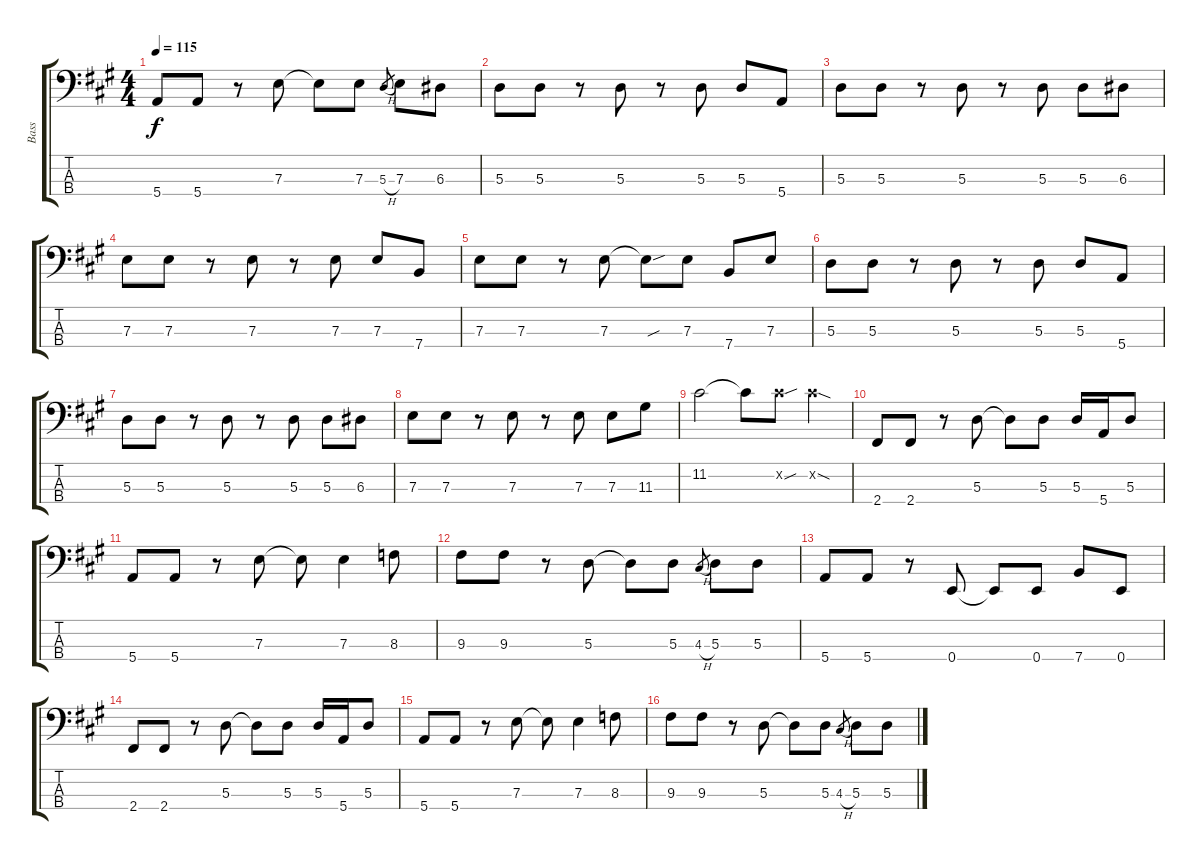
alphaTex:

\track ("Bass" "Bass") {instrument electricbassfinger}
\staff {score tabs}
\tuning (G2 D2 A1 E1) {hide}
\ts (4 4)
\tempo 115
\clef f4
\ks a
5.4.8{dy f} 5.4.8 r.8 7.3.8 7.3{t}.8 7.3.8 5.3{h}.8{gr} 7.3.8 6.3.8 |
5.3.8 5.3.8 r.8 5.3.8 r.8 5.3.8 5.3.8 5.4.8 |
5.3.8 5.3.8 r.8 5.3.8 r.8 5.3.8 5.3.8 6.3.8 |
7.3.8 7.3.8 r.8 7.3.8 r.8 7.3.8 7.3.8 7.4.8 |
7.3.8 7.3.8 r.8 7.3.8 7.3{sou t}.8 7.3.8 7.4.8 7.3.8 |
5.3.8 5.3.8 r.8 5.3.8 r.8 5.3.8 5.3.8 5.4.8 |
5.3.8 5.3.8 r.8 5.3.8 r.8 5.3.8 5.3.8 6.3.8 |
7.3.8 7.3.8 r.8 7.3.8 r.8 7.3.8 7.3.8 11.3.8 |
11.2.2 11.2{t}.8 11.2{sou x}.8 11.2{sod x}.4 |
2.4.8 2.4.8 r.8 5.3.8 5.3{t}.8 5.3.8 5.3.16 5.4.16 5.3.8 |
5.4.8 5.4.8 r.8 7.3.8 7.3{t}.8 7.3.4 8.3.8 |
9.3.8 9.3.8 r.8 5.3.8 5.3{t}.8 5.3.8 4.3{h}.8{gr} 5.3.8 5.3.8 |
5.4.8 5.4.8 r.8 0.4.8 0.4{t}.8 0.4.8 7.4.8 0.4.8 |
2.4.8 2.4.8 r.8 5.3.8 5.3{t}.8 5.3.8 5.3.16 5.4.16 5.3.8 |
5.4.8 5.4.8 r.8 7.3.8 7.3{t}.8 7.3.4 8.3.8 |
9.3.8 9.3.8 r.8 5.3.8 5.3{t}.8 5.3.8 4.3{h}.8{gr} 5.3.8 5.3.8
